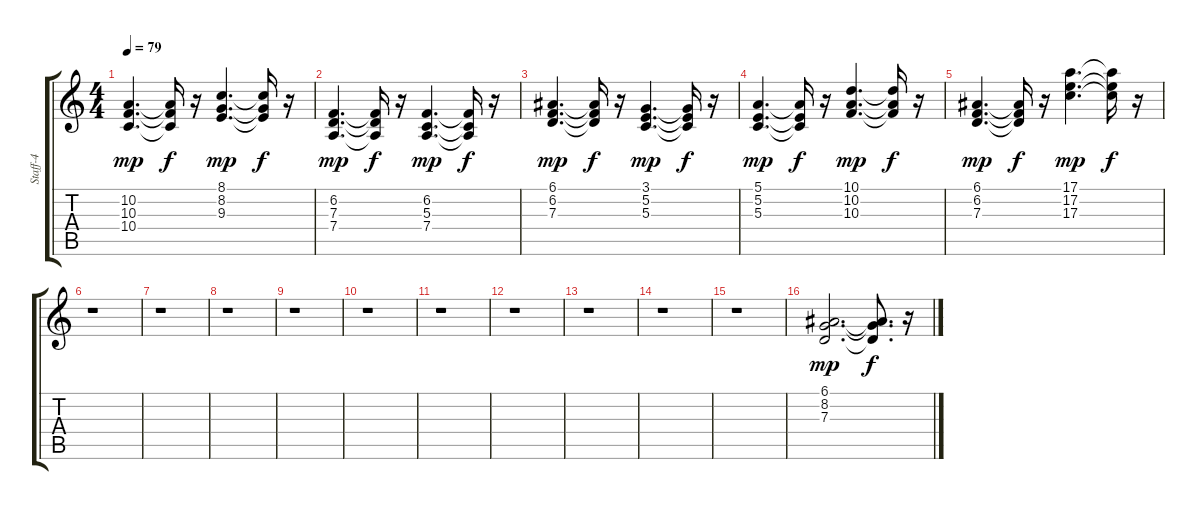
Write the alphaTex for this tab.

\track ("Staff-4" "Staff-4") {instrument stringensemble2}
\staff {score tabs}
\tuning (E4 B3 G3 D3 A2 E2) {hide}
\ts (4 4)
\tempo 79
\clef g2
\ks c
(10.2 10.3 10.4).4{d dy mp} (10.2{t} 10.3{t} 10.4{t}).16{dy f} r.16 (8.1 8.2 9.3).4{d dy mp} (8.1{t} 8.2{t} 9.3{t}).16{dy f} r.16 |
(6.2 7.3 7.4).4{d dy mp} (6.2{t} 7.3{t} 7.4{t}).16{dy f} r.16 (6.2 5.3 7.4).4{d dy mp} (6.2{t} 5.3{t} 7.4{t}).16{dy f} r.16 |
(6.1 6.2 7.3).4{d dy mp} (6.1{t} 6.2{t} 7.3{t}).16{dy f} r.16 (3.1 5.2 5.3).4{d dy mp} (3.1{t} 5.2{t} 5.3{t}).16{dy f} r.16 |
(5.1 5.2 5.3).4{d dy mp} (5.1{t} 5.2{t} 5.3{t}).16{dy f} r.16 (10.1 10.2 10.3).4{d dy mp} (10.1{t} 10.2{t} 10.3{t}).16{dy f} r.16 |
(6.1 6.2 7.3).4{d dy mp} (6.1{t} 6.2{t} 7.3{t}).16{dy f} r.16 (17.1 17.2 17.3).4{d dy mp} (17.1{t} 17.2{t} 17.3{t}).16{dy f} r.16 |
r.1 |
r.1 |
r.1 |
r.1 |
r.1 |
r.1 |
r.1 |
r.1 |
r.1 |
r.1 |
(6.1 8.2 7.3).2{d dy mp} (6.1{t} 8.2{t} 7.3{t}).8{d dy f} r.16
